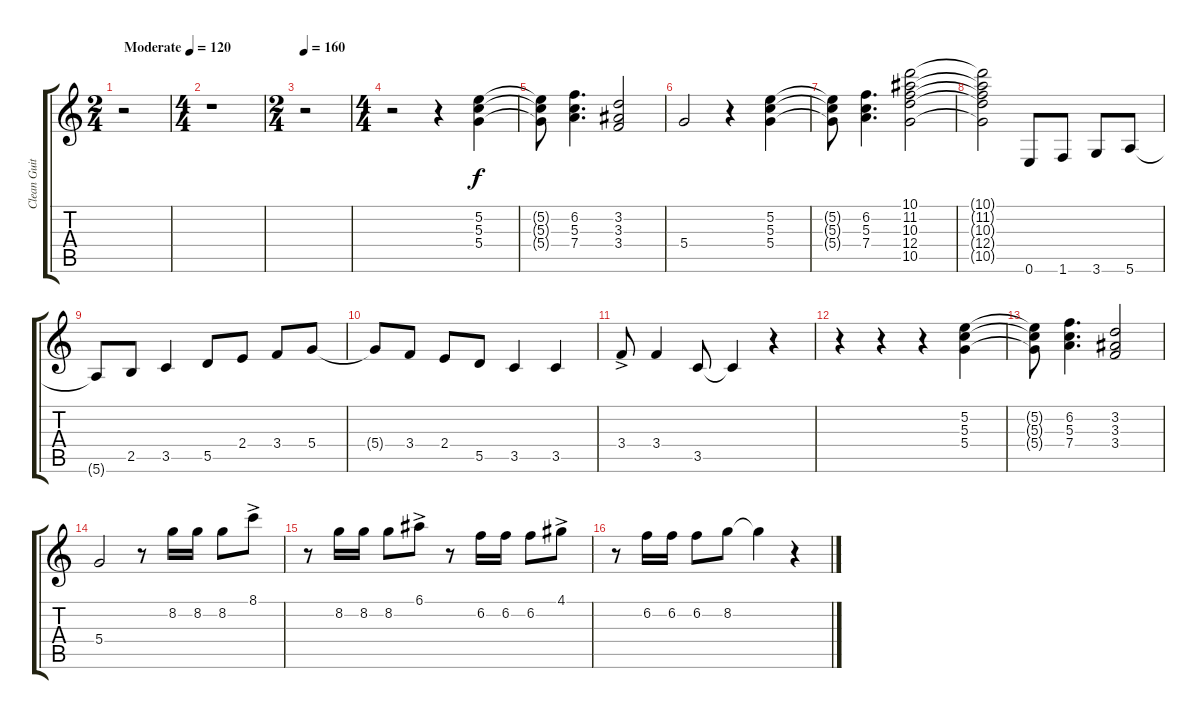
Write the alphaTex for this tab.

\track ("Clean Guitar" "Clean Guit") {instrument electricguitarclean}
\staff {score tabs}
\tuning (E4 B3 G3 D3 A2 E2) {hide}
\ts (2 4)
\tempo (120 "Moderate")
\clef g2
\ks c
r.2{dy f instrument electricguitarclean} |
\ts (4 4)
r.1 |
\ts (2 4)
\tempo 160
r.2 |
\ts (4 4)
r.2 r.4 (5.2 5.3 5.4).4 |
(5.2{t} 5.3{t} 5.4{t}).8 (6.2 5.3 7.4).4{d} (3.2 3.3 3.4).2 |
5.4.2 r.4 (5.2 5.3 5.4).4 |
(5.2{t} 5.3{t} 5.4{t}).8 (6.2 5.3 7.4).4{d} (10.1 11.2 10.3 12.4 10.5).2 |
(10.1{t} 11.2{t} 10.3{t} 12.4{t} 10.5{t}).2 0.6.8 1.6.8 3.6.8 5.6.8 |
5.6{t}.8 2.5.8 3.5.4 5.5.8 2.4.8 3.4.8 5.4.8 |
5.4{t}.8 3.4.8 2.4.8 5.5.8 3.5.4 3.5.4 |
3.4{ac}.8 3.4.4 3.5.8 3.5{t}.4 r.4 |
r.4 r.4 r.4 (5.2 5.3 5.4).4 |
(5.2{t} 5.3{t} 5.4{t}).8 (6.2 5.3 7.4).4{d} (3.2 3.3 3.4).2 |
5.4.2 r.8 8.2.16 8.2.16 8.2.8 8.1{ac}.8 |
r.8 8.2.16 8.2.16 8.2.8 6.1{ac}.8 r.8 6.2.16 6.2.16 6.2.8 4.1{ac}.8 |
r.8 6.2.16 6.2.16 6.2.8 8.2.8 8.2{t}.4 r.4
